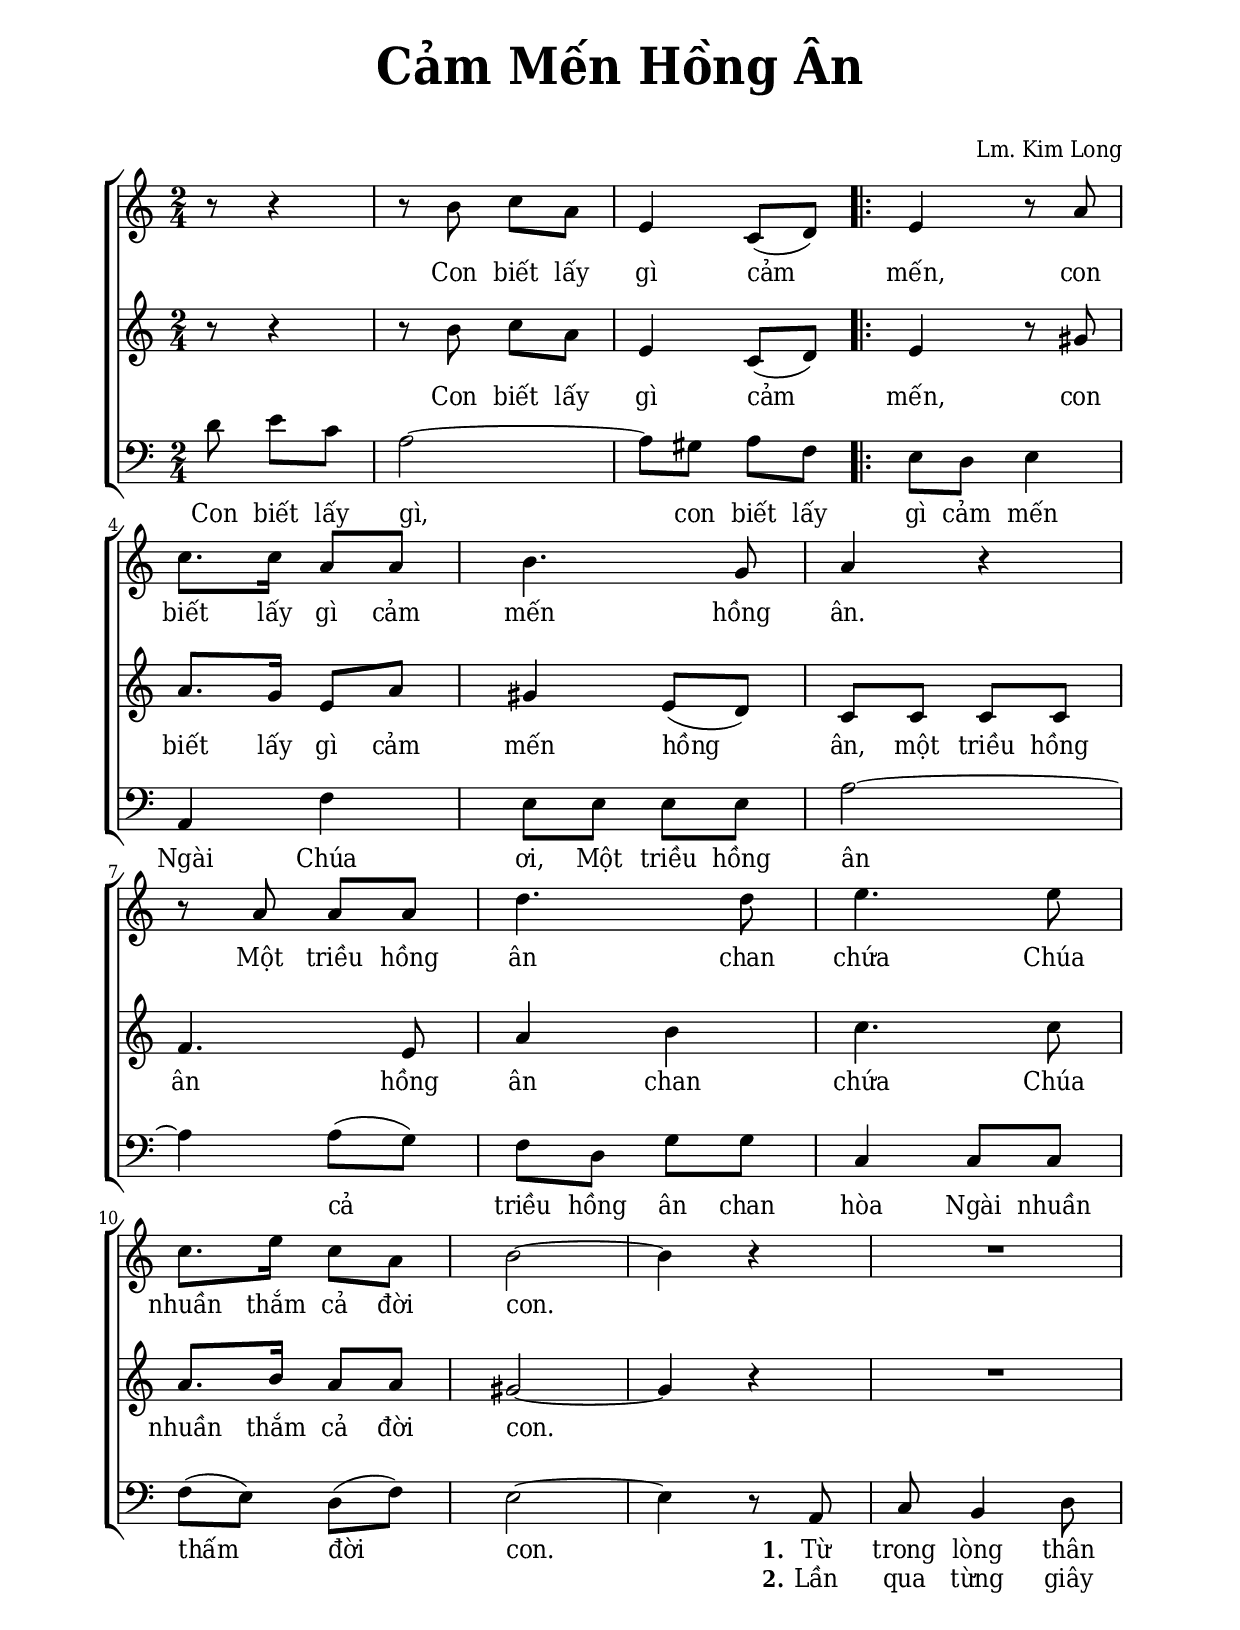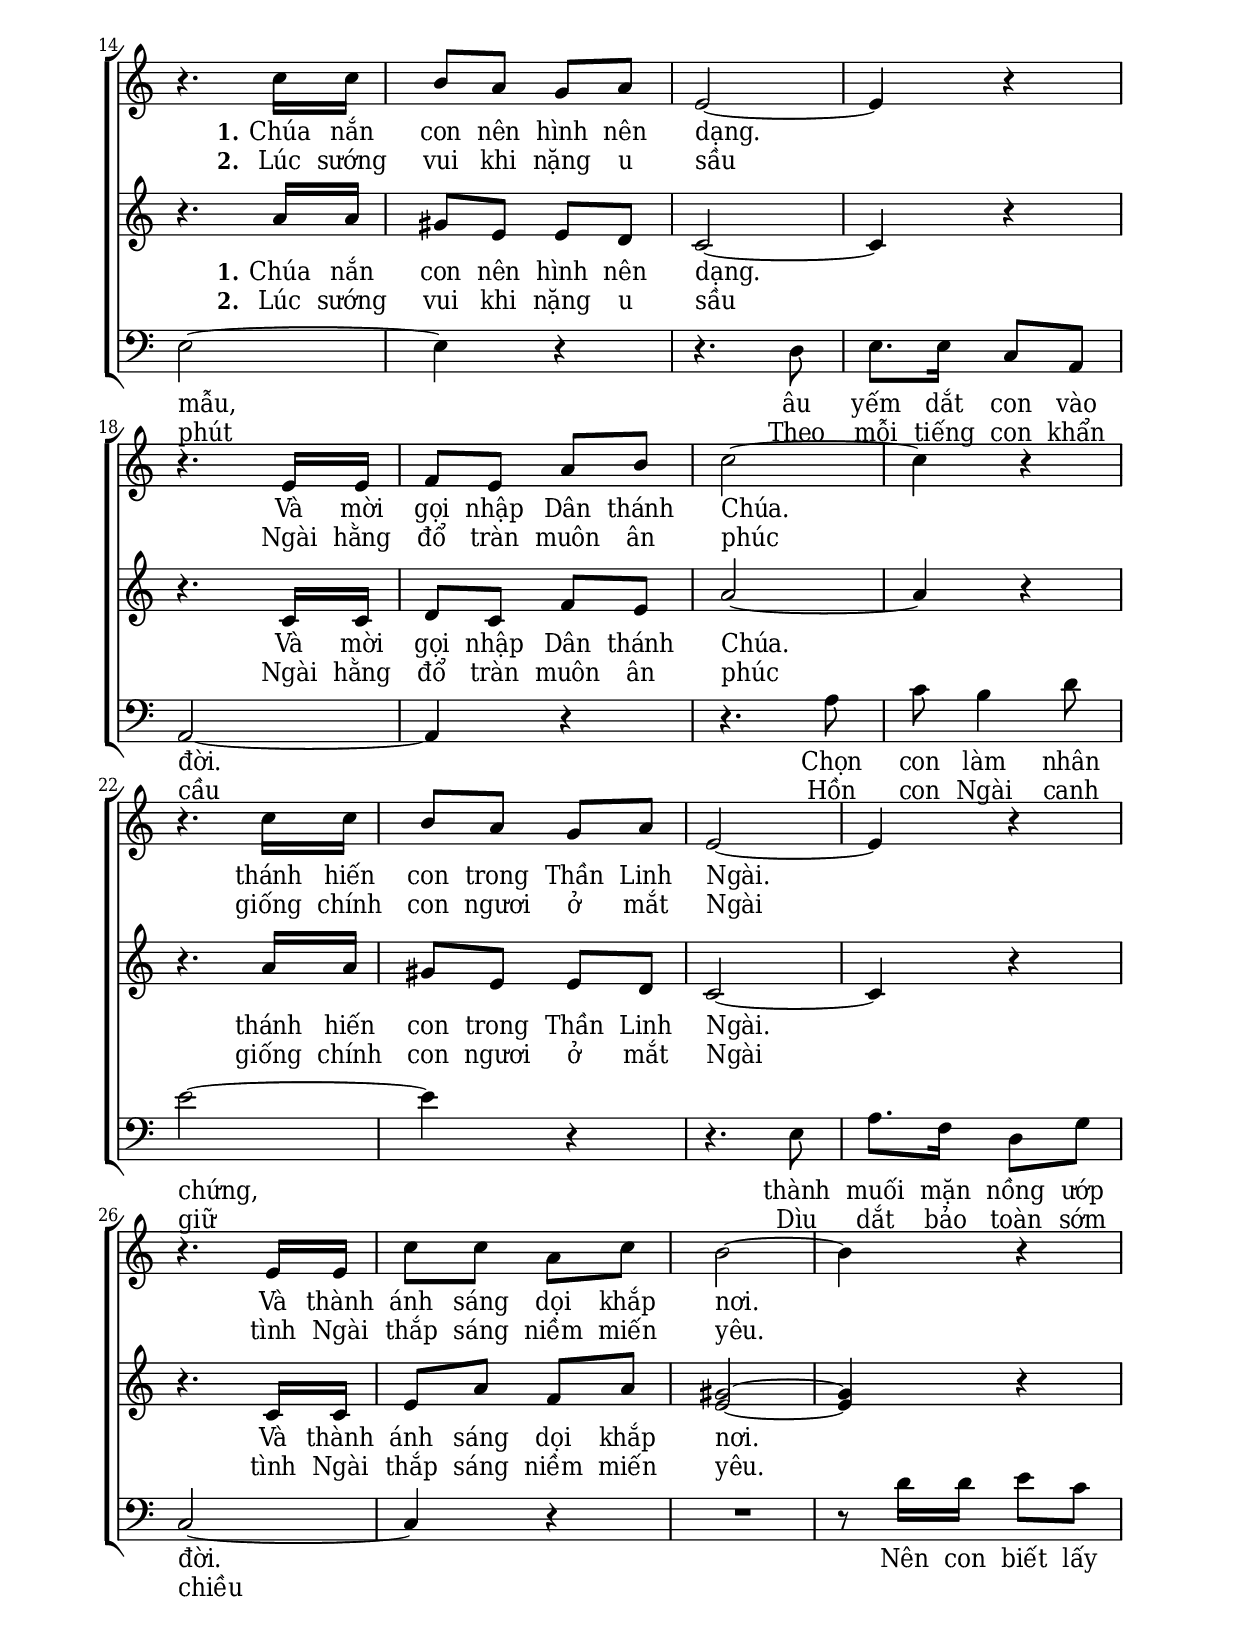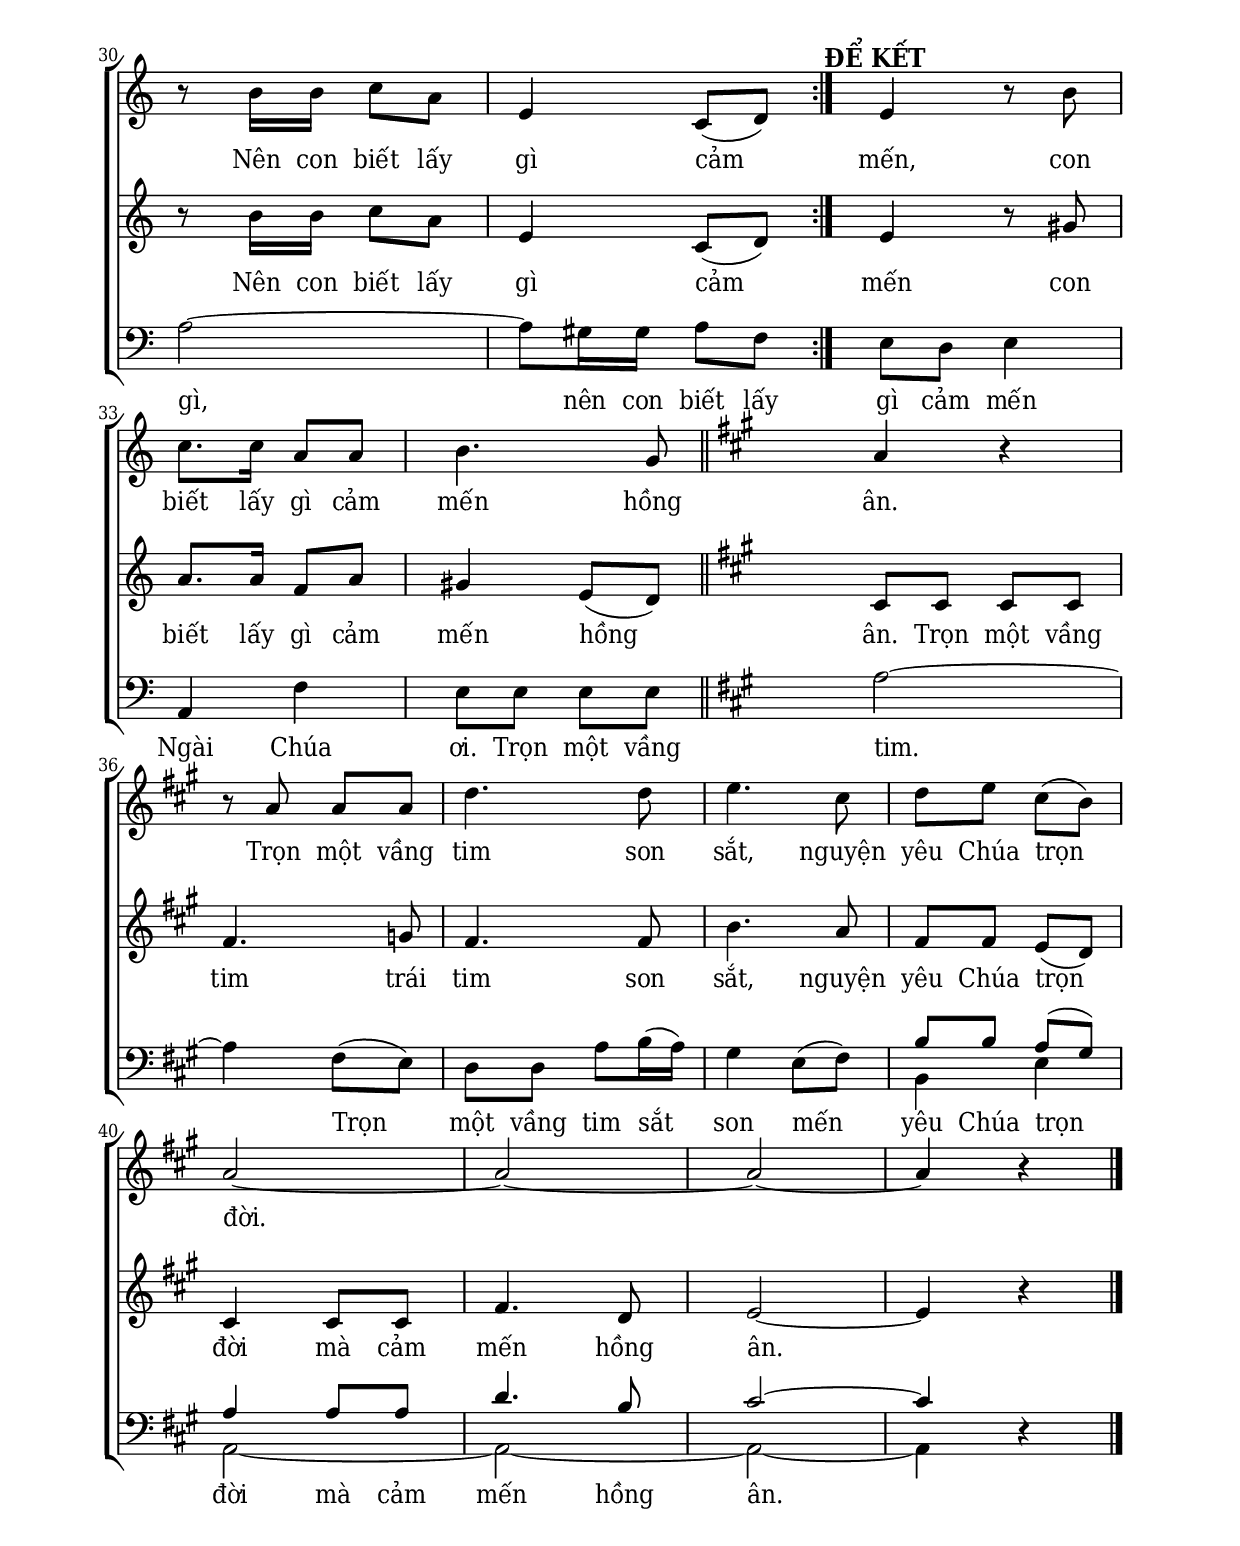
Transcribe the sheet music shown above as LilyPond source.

% Cài đặt chung
\version "2.22.1"
\include "english.ly"

\header {
  title = \markup { \fontsize #3 "Cảm Mến Hồng Ân" }
  composer = " "
  arranger = "Lm. Kim Long"
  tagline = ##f
}

% Nhạc điệp khúc
nhacDiepKhucSop = \relative c'' {
  \partial 4. r8 r4
  r8 b c a |
  e4 c8 (d) \bar ".|:"
  e4 r8 a |
  c8. c16 a8 a |
  b4. g8 |
  a4 r |
  r8 a a a |
  d4. d8 |
  e4. e8 |
  c8. e16 c8 a |
  b2 ~ |
  b4 r |
  R2
  r4. c16 c |
  b8 a g a |
  e2 ~ |
  e4 r |
  r4. e16 e |
  f8 e a b |
  c2 ~ |
  c4 r |
  r4. c16 c |
  b8 a g a |
  e2 ~ |
  e4 r |
  r4. e16 e |
  c'8 c a c |
  b2 ~ |
  b4 r |
  r8 b16 b c8 a |
  e4 c8 (d) \bar ":|."
  <>^\markup { \halign #0.1 \fontsize #1 \bold "ĐỂ KẾT" }
  e4 r8 b' |
  c8. c16 a8 a |
  b4. g8 \bar "||"
  
  \key a \major
  a4 r |
  r8 a a a |
  d4. d8 |
  e4. cs8 |
  d e cs (b) |
  a2 ~ |
  a ~ |
  a ~ |
  a4 r \bar "|."
}

nhacDiepKhucAlto = \relative c'' {
  \partial 4. r8 r4
  r8 b c a |
  e4 c8 (d) |
  e4 r8 gs |
  a8. g16 e8 a |
  gs4 e8 (d) |
  c c c c |
  f4. e8 |
  a4 b |
  c4. c8 |
  a8. b16 a8 a |
  gs2 ~ |
  gs4 r |
  R2
  r4. a16 a |
  gs8 e e d |
  c2 ~ |
  c4 r |
  r4. c16 c |
  d8 c f e |
  a2 ~ |
  a4 r |
  r4. a16 a |
  gs8 e e d |
  c2 ~ |
  c4 r |
  r4. c16 c |
  e8 a f a |
  <gs e>2 ~ |
  <gs e>4 r |
  r8 b16 b c8 a |
  e4 c8 (d) |
  e4 r8 gs |
  a8. a16 f8 a |
  gs4 e8 (d) |
  
  \key a \major
  cs8 cs cs cs |
  fs4. g!8 |
  fs4. fs8 |
  b4. a8 |
  fs fs e (d) |
  cs4 cs8 cs |
  fs4. d8 |
  e2 ~ |
  e4 r
}

nhacDiepKhucBas = \relative c' {
  d8 e c |
  a2 ~ |
  a8 gs a f |
  e d e4 |
  a, f' |
  e8 e e e |
  a2 ~ |
  a4 a8 (g) |
  f d g g |
  c,4 c8 c |
  f (e) d (f) |
  e2 ~ |
  e4 r8 a, |
  c b4 d8 |
  e2 ~ |
  e4 r |
  r4. d8 e8. e16 c8 a |
  a2 ~ |
  a4 r |
  r4. a'8 |
  c b4 d8 |
  e2 ~ |
  e4 r |
  r4. e,8 |
  a8. f16 d8 g |
  c,2 ~ |
  c4 r |
  R2
  r8 d'16 d e8 c |
  a2 ~ |
  a8 gs16 gs a8 f |
  e d e4 |
  a, f' |
  e8 e e e |
  
  \key a \major
  a2 ~ |
  a4 fs8 (e) |
  d d a' b16 (a) |
  gs4 e8 (fs) |
  <<
    {
      \voiceOne
      b8 b a (gs) |
      a4 a8 a |
      d4. b8 |
      cs2 ~ |
      cs4
    }
    \new Voice = "splitpart" {
      \voiceTwo
      b,4 e |
      a,2 ~ |
      a ~ |
      a ~ |
      a4
    }
  >>
  \oneVoice
  r4
}

% Lời điệp khúc
loiDiepKhucSopMot = \lyricmode {
  Con biết lấy gì cảm mến, con biết lấy gì cảm mến hồng ân.
  Một triều hồng ân chan chứa Chúa nhuần thắm cả đời con.
  \set stanza = "1."
  Chúa nắn con nên hình nên dạng.
  Và mời gọi nhập Dân thánh Chúa.
  thánh hiến con trong Thần Linh Ngài.
  Và thành ánh sáng dọi khắp nơi.
  Nên con biết lấy gì cảm mến,
  con biết lấy gì cảm mến hồng ân.
  Trọn một vầng tim son sắt,
  nguyện yêu Chúa trọn đời.
}

loiDiepKhucSopHai = \lyricmode {
  \repeat unfold 26 { _ }
  \set stanza = "2."
  Lúc sướng vui khi nặng u sầu
  Ngài hằng đổ tràn muôn ân phúc
  giống chính con ngươi ở mắt Ngài
  tình Ngài thắp sáng niềm miến yêu.
}

loiDiepKhucAltoMot = \lyricmode {
  Con biết lấy gì cảm mến, con biết lấy gì cảm mến hồng ân,
  một triều hồng ân hồng ân chan chứa
  Chúa nhuần thắm cả đời con.
  \set stanza = "1."
  Chúa nắn con nên hình nên dạng.
  Và mời gọi nhập Dân thánh Chúa.
  thánh hiến con trong Thần Linh Ngài.
  Và thành ánh sáng dọi khắp nơi.
  Nên con biết lấy gì cảm
  
  mến con biết lấy gì cảm mến hồng ân.
  Trọn một vầng tim
  trái tim son sắt,
  nguyện yêu Chúa trọn đời
  mà cảm mến hồng ân.
}

loiDiepKhucAltoHai = \lyricmode {
  \repeat unfold 28 { _ }
  \set stanza = "2."
  Lúc sướng vui khi nặng u sầu
  Ngài hằng đổ tràn muôn ân phúc
  giống chính con ngươi ở mắt Ngài
  tình Ngài thắp sáng niềm miến yêu.
}

loiDiepKhucBasMot = \lyricmode {
  Con biết lấy gì, con biết lấy gì cảm mến Ngài Chúa ơi,
  Một triều hồng ân cả triều hồng ân chan hòa
  Ngài nhuần thấm đời con.
  \set stanza = "1."
  Từ trong lòng thân mẫu,
  âu yếm dắt con vào đời.
  Chọn con làm nhân chứng,
  thành muối mặn nồng ướp đời.
  Nên con biết lấy gì, nên con biết lấy
  
  gì cảm mến Ngài Chúa ơi.
  Trọn một vầng tim.
  Trọn một vầng tim sắt son
  mến yêu Chúa trọn đời
  mà cảm mến hồng ân.
}

loiDiepKhucBasHai = \lyricmode {
  \repeat unfold 28 { _ }
  \set stanza = "2."
  Lần qua từng giây phút
  Theo mỗi tiếng con khẩn cầu
  Hồn con Ngài canh giữ
  Dìu dắt bảo toàn sớm chiều
}

% Dàn trang
\paper {
  #(set-paper-size "a4")
  top-margin = 15\mm
  bottom-margin = 15\mm
  left-margin = 20\mm
  right-margin = 20\mm
  indent = #0
  #(define fonts
    (make-pango-font-tree
      "Deja Vu Serif Condensed"
      "Deja Vu Serif Condensed"
      "Deja Vu Serif Condensed"
      (/ 20 20)))
  %page-count = #1
  print-page-number = #f
  systems-per-page = 4
  system-system-spacing = #'((basic-distance . 15))
  %score-system-spacing = #'((basic-distance . 15))
}

TongNhip = {
  \key c \major \time 2/4
  \set Timing.beamExceptions = #'()
  \set Timing.baseMoment = #(ly:make-moment 1/4)
}

% Đổi kích thước nốt cho bè phụ
notBePhu =
#(define-music-function (font-size music) (number? ly:music?)
   (for-some-music
     (lambda (m)
       (if (music-is-of-type? m 'rhythmic-event)
           (begin
             (set! (ly:music-property m 'tweaks)
                   (cons `(font-size . ,font-size)
                         (ly:music-property m 'tweaks)))
             #t)
           #f))
     music)
   music)

\score {
  \new ChoirStaff \with {
    \override StaffGrouper.staff-staff-spacing = #'(
                            (basic-distance . 14)
                            (padding . 1))
  }
  <<
    \new Staff <<
        \clef treble
        \new Voice = beSop {
          \TongNhip \nhacDiepKhucSop
        }
        \new Lyrics \lyricsto beSop \loiDiepKhucSopMot
        \new Lyrics \lyricsto beSop \loiDiepKhucSopHai
    >>
    \new Staff <<
        \clef treble
        \new Voice = beAlto {
          \TongNhip \nhacDiepKhucAlto
        }
        \new Lyrics \lyricsto beAlto \loiDiepKhucAltoMot
        \new Lyrics \lyricsto beAlto \loiDiepKhucAltoHai
    >>
    \new Staff <<
        \clef bass
        \new Voice = beBas {
          \TongNhip \nhacDiepKhucBas
        }
        \new Lyrics \lyricsto beBas \loiDiepKhucBasMot
        \new Lyrics \lyricsto beBas \loiDiepKhucBasHai
    >>
  >>
  \layout {
    %\override Lyrics.LyricText.font-size = #+2
    \override Lyrics.LyricSpace.minimum-distance = #1.5
    %\override Score.BarNumber.break-visibility = ##(#f #f #f)
    \override Score.SpacingSpanner.uniform-stretching = ##t
  }
}
